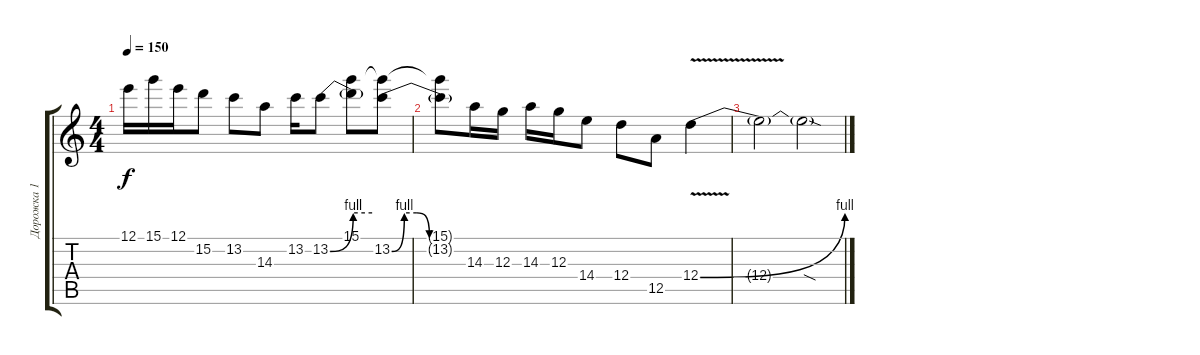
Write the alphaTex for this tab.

\track ("Дорожка 1" "Дорожка 1") {instrument overdrivenguitar}
\staff {score tabs}
\tuning (E4 B3 G3 D3 A2 E2) {hide}
\ts (4 4)
\tempo 150
\clef g2
\ks c
12.1.16{dy f} 15.1.16 12.1.16 15.2.8 13.2.8 14.3.8 13.2.16 13.2{be (bend 0 0 60 4)}.8 (15.1 13.2{be (hold 0 4 60 4) t}).8 (15.1{t} 13.2{be (custom 0 0 10 4 20 4 30 0 60 0)}).8 |
(15.1{t} 13.2{t}).8 14.3.16 12.3.16 14.3.16 12.3.16 14.4.8 12.4.8 12.5.8 12.4{be (bend 0 0 60 4) v}.4 |
12.4{t}.2 12.4{sod t}.2
